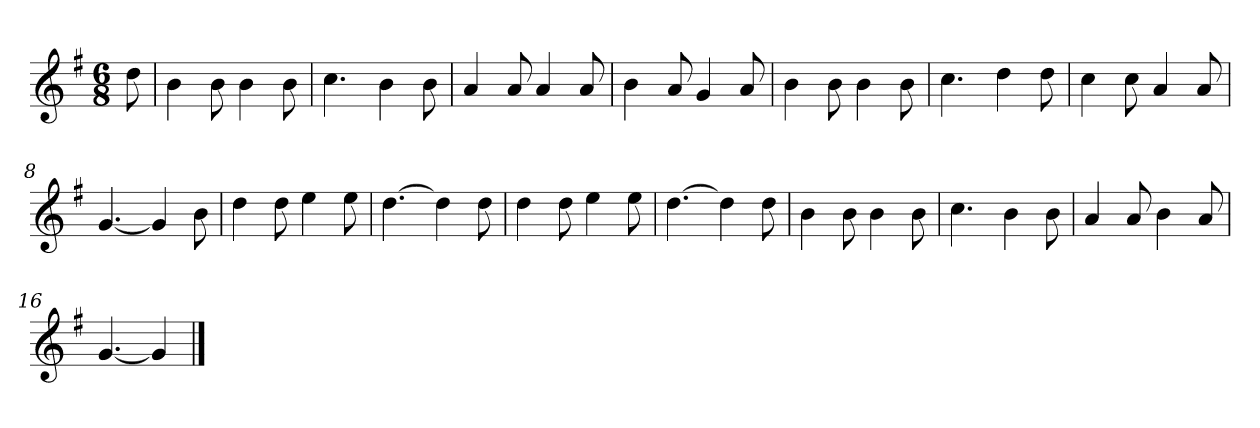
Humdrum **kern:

**kern
*part1
*staff1
*k[f#]
*M6/8
*MM120
=
8dd
=1
4b
8b
4b
8b
=2
4.cc
4b
8b
=3
4a
8a
4a
8a
=4
4b
8a
4g
8a
=5
4b
8b
4b
8b
=6
4.cc
4dd
8dd
=7
4cc
8cc
4a
8a
=8
[4.g
4g]
8b
=9
4dd
8dd
4ee
8ee
=10
[4.dd
4dd]
8dd
=11
4dd
8dd
4ee
8ee
=12
[4.dd
4dd]
8dd
=13
4b
8b
4b
8b
=14
4.cc
4b
8b
=15
4a
8a
4b
8a
=16
[4.g
4g]
==
*-
